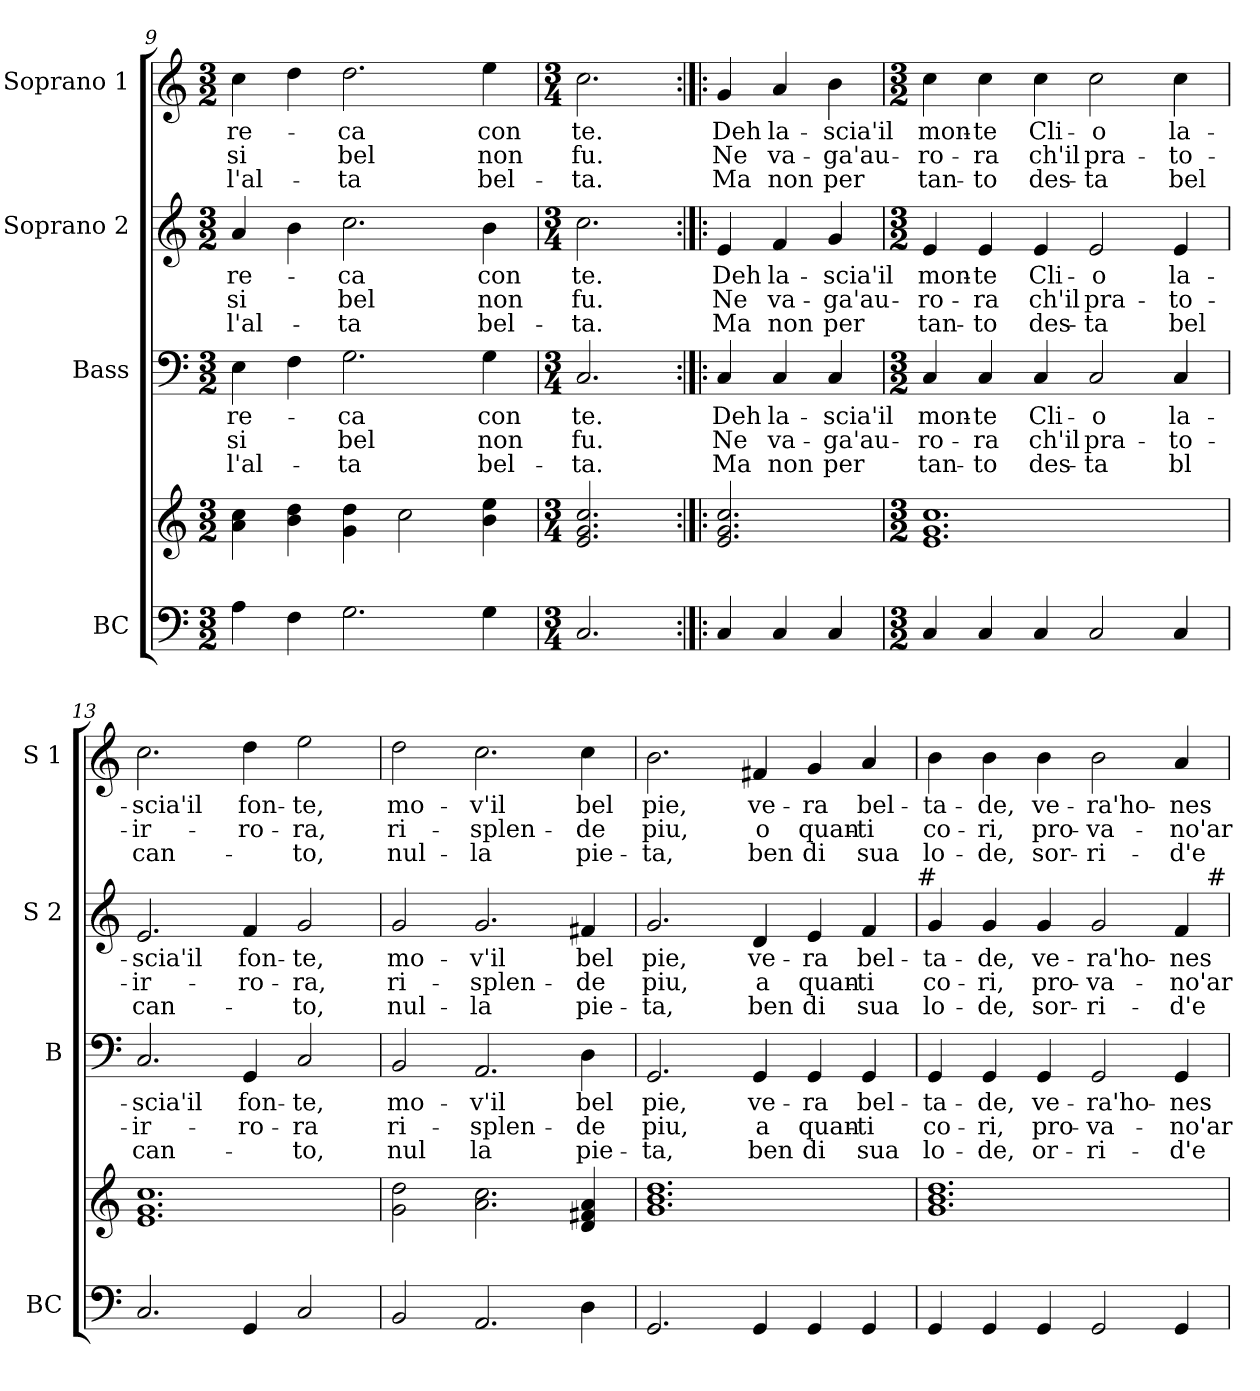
**kern	**kern	**kern	**text	**text	**text	**kern	**text	**text	**text	**kern	**text	**text	**text
*part4	*part4	*part3	*part3	*part3	*part3	*part2	*part2	*part2	*part2	*part1	*part1	*part1	*part1
*staff5	*staff4	*staff3	*staff3	*staff3	*staff3	*staff2	*staff2	*staff2	*staff2	*staff1	*staff1	*staff1	*staff1
*I"BC	*	*I"Bass	*	*	*	*I"Soprano 2	*	*	*	*I"Soprano 1	*	*	*
*I'BC	*	*I'B	*	*	*	*I'S 2	*	*	*	*I'S 1	*	*	*
*clefF4	*clefG2	*clefF4	*	*	*	*clefG2	*	*	*	*clefG2	*	*	*
*k[]	*k[]	*k[]	*	*	*	*k[]	*	*	*	*k[]	*	*	*
*C:	*C:	*C:	*	*	*	*C:	*	*	*	*C:	*	*	*
*M3/2	*M3/2	*M3/2	*	*	*	*M3/2	*	*	*	*M3/2	*	*	*
=9	=9	=9	=9	=9	=9	=9	=9	=9	=9	=9	=9	=9	=9
4A\	4a\ 4cc\	4E\	re-	si	l'al-	4a/	re-	si	l'al-	4cc\	re-	si	l'al-
4F\	4b\ 4dd\	4F\	.	.	.	4b\	.	.	.	4dd\	.	.	.
2.G\	4g\ 4dd\	2.G\	-ca	bel	-ta	2.cc\	-ca	bel	-ta	2.dd\	-ca	bel	-ta
.	2cc\	.	.	.	.	.	.	.	.	.	.	.	.
4G\	4b\ 4ee\	4G\	con	non	bel-	4b\	con	non	bel-	4ee\	con	non	bel-
!!LO:PB:g=z
=10	=10	=10	=10	=10	=10	=10	=10	=10	=10	=10	=10	=10	=10
*M3/4	*M3/4	*M3/4	*	*	*	*M3/4	*	*	*	*M3/4	*	*	*
2.C/	2.e/ 2.g/ 2.cc/	2.C/	te.	fu.	-ta.	2.cc\	te.	fu.	-ta.	2.cc\	te.	fu.	-ta.
=11:|!|:	=11:|!|:	=11:|!|:	=11:|!|:	=11:|!|:	=11:|!|:	=11:|!|:	=11:|!|:	=11:|!|:	=11:|!|:	=11:|!|:	=11:|!|:	=11:|!|:	=11:|!|:
4C/	2.e/ 2.g/ 2.cc/	4C/	Deh	Ne	Ma	4e/	Deh	Ne	Ma	4g/	Deh	Ne	Ma
4C/	.	4C/	la-	va-	non	4f/	la-	va-	non	4a/	la-	va-	non
4C/	.	4C/	-scia'il	-ga'au-	per	4g/	-scia'il	-ga'au-	per	4b\	-scia'il	-ga'au-	per
=12	=12	=12	=12	=12	=12	=12	=12	=12	=12	=12	=12	=12	=12
*M3/2	*M3/2	*M3/2	*	*	*	*M3/2	*	*	*	*M3/2	*	*	*
4C/	1.e 1.g 1.cc	4C/	mon-	-ro-	tan-	4e/	mon-	-ro-	tan-	4cc\	mon-	-ro-	tan-
4C/	.	4C/	-te	-ra	-to	4e/	-te	-ra	-to	4cc\	-te	-ra	-to
4C/	.	4C/	Cli-	ch'il	des-	4e/	Cli-	ch'il	des-	4cc\	Cli-	ch'il	des-
2C/	.	2C/	-o	pra-	-ta	2e/	-o	pra-	-ta	2cc\	-o	pra-	-ta
4C/	.	4C/	la-	-to-	bl	4e/	la-	-to-	bel	4cc\	la-	-to-	bel
=13	=13	=13	=13	=13	=13	=13	=13	=13	=13	=13	=13	=13	=13
2.C/	1.e 1.g 1.cc	2.C/	-scia'il	-ir-	can-	2.e/	-scia'il	-ir-	can-	2.cc\	-scia'il	-ir-	can-
4GG/	.	4GG/	fon-	-ro-	.	4f/	fon-	-ro-	.	4dd\	fon-	-ro-	.
2C/	.	2C/	-te,	-ra	-to,	2g/	-te,	-ra,	-to,	2ee\	-te,	-ra,	-to,
=14	=14	=14	=14	=14	=14	=14	=14	=14	=14	=14	=14	=14	=14
2BB/	2g\ 2dd\	2BB/	mo-	ri-	nul	2g/	mo-	ri-	nul-	2dd\	mo-	ri-	nul-
2.AA/	2.a\ 2.cc\	2.AA/	-v'il	-splen-	la	2.g/	-v'il	-splen-	-la	2.cc\	-v'il	-splen-	-la
4D\	4d/ 4f#X/ 4a/	4D\	bel	-de	pie-	4f#X/	bel	-de	pie-	4cc\	bel	-de	pie-
!!LO:LB:g=z
=15	=15	=15	=15	=15	=15	=15	=15	=15	=15	=15	=15	=15	=15
2.GG/	1.g 1.b 1.dd	2.GG/	pie,	piu,	-ta,	2.g/	pie,	piu,	-ta,	2.b\	pie,	piu,	-ta,
4GG/	.	4GG/	ve-	a	ben	4d/	ve-	a	ben	4f#X/	ve-	o	ben
4GG/	.	4GG/	-ra	quan-	di	4e/	-ra	quan-	di	4g/	-ra	quan-	di
4GG/	.	4GG/	bel-	-ti	sua	4f/	bel-	-ti	sua	4a/	bel-	-ti	sua
!	!	!	!	!	!	!LO:TX:a:t=#	!	!	!	!	!	!	!
=16	=16	=16	=16	=16	=16	=16	=16	=16	=16	=16	=16	=16	=16
4GG/	1.g 1.b 1.dd	4GG/	-ta-	co-	lo-	4g/	-ta-	co-	lo-	4b\	-ta-	co-	lo-
4GG/	.	4GG/	-de,	-ri,	-de,	4g/	-de,	-ri,	-de,	4b\	-de,	-ri,	-de,
4GG/	.	4GG/	ve-	pro-	or-	4g/	ve-	pro-	sor-	4b\	ve-	pro-	sor-
2GG/	.	2GG/	-ra'ho-	-va-	-ri-	2g/	-ra'ho-	-va-	-ri-	2b\	-ra'ho-	-va-	-ri-
4GG/	.	4GG/	-nes-	-no'ar-	-d'e	4f/	-nes-	-no'ar-	-d'e	4a/	-nes-	-no'ar-	-d'e
!	!	!	!	!	!	!LO:TX:a:t=#	!	!	!	!	!	!	!
=	=	=	=	=	=	=	=	=	=	=	=	=	=
*-	*-	*-	*-	*-	*-	*-	*-	*-	*-	*-	*-	*-	*-
